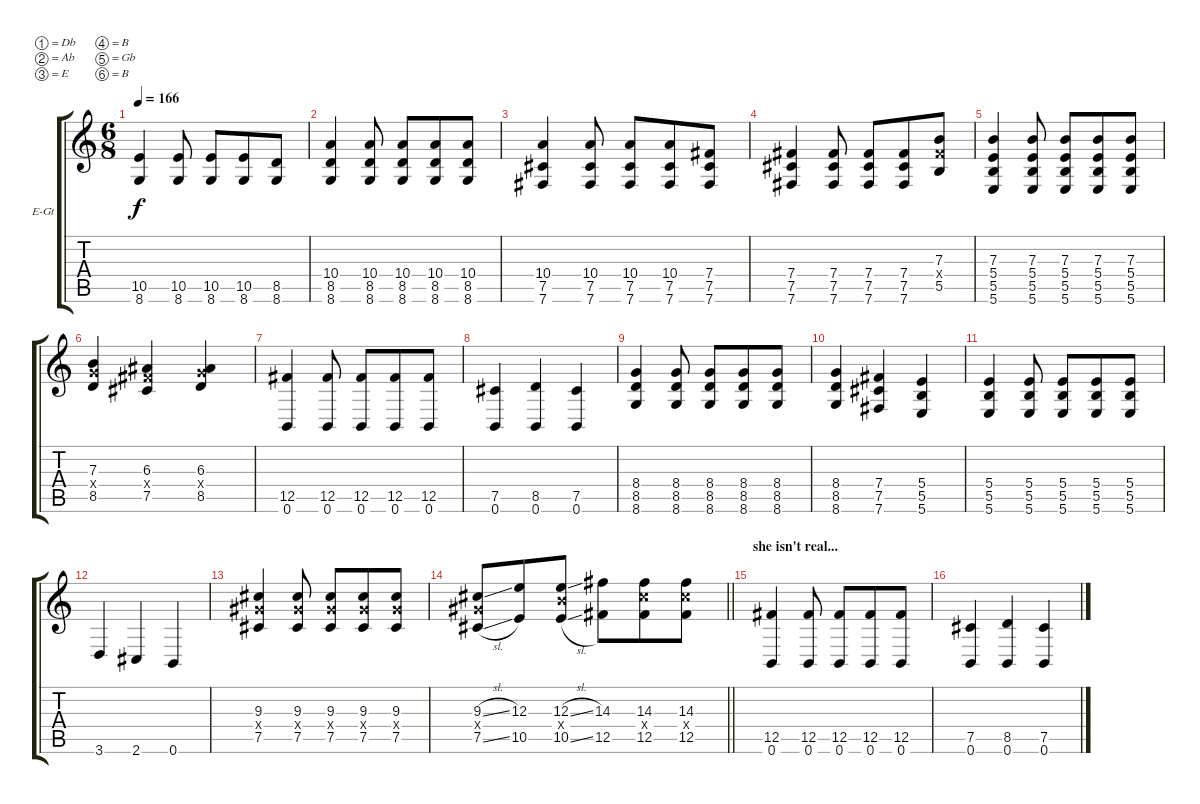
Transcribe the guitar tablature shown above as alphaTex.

\bracketExtendMode groupsimilarinstruments
\firstSystemTrackNameOrientation horizontal
\otherSystemsTrackNameOrientation horizontal
\track ("Left guitar" "E-Gt") {instrument overdrivenguitar}
\staff {score tabs}
\tuning (Db4 Ab3 E3 B2 Gb2 B1)
\ts (6 8)
\tempo 166
\clef g2
\ks c
(10.5 8.6).4{dy f} (10.5 8.6).8 (10.5 8.6).8 (10.5 8.6).8 (8.5 8.6).8 |
(10.4 8.5 8.6).4 (10.4 8.5 8.6).8 (10.4 8.5 8.6).8 (10.4 8.5 8.6).8 (10.4 8.5 8.6).8 |
(10.4 7.5 7.6).4 (10.4 7.5 7.6).8 (10.4 7.5 7.6).8 (10.4 7.5 7.6).8 (7.4 7.5 7.6).8 |
(7.4 7.5 7.6).4 (7.4 7.5 7.6).8 (7.4 7.5 7.6).8 (7.4 7.5 7.6).8 (7.3 7.4{x} 5.5).8 |
(7.3 5.4 5.5 5.6).4 (7.3 5.4 5.5 5.6).8 (7.3 5.4 5.5 5.6).8 (7.3 5.4 5.5 5.6).8 (7.3 5.4 5.5 5.6).8 |
(7.3 8.4{x} 8.5).4 (6.3 7.4{x} 7.5).4 (6.3 8.4{x} 8.5).4 |
(12.5 0.6).4 (12.5 0.6).8 (12.5 0.6).8 (12.5 0.6).8 (12.5 0.6).8 |
(7.5 0.6).4 (8.5 0.6).4 (7.5 0.6).4 |
(8.5 8.6 8.4).4 (8.5 8.6 8.4).8 (8.5 8.6 8.4).8 (8.5 8.6 8.4).8 (8.5 8.6 8.4).8 |
(8.5 8.6 8.4).4 (7.5 7.6 7.4).4 (5.5 5.6 5.4).4 |
(5.5 5.6 5.4).4 (5.5 5.6 5.4).8 (5.5 5.6 5.4).8 (5.5 5.6 5.4).8 (5.5 5.6 5.4).8 |
3.6.4 2.6.4 0.6.4 |
(9.3 9.4{x} 7.5).4 (9.3 9.4{x} 7.5).8 (9.3 9.4{x} 7.5).8 (9.3 9.4{x} 7.5).8 (9.3 9.4{x} 7.5).8 |
\barLineRight lightlight
(9.3{sl} 9.4{x} 7.5{sl}).8 (12.3 10.5).8 (12.3{sl} 12.4{x} 10.5{sl}).8 (14.3 12.5).8 (14.3 14.4{x} 12.5).8 (14.3 14.4{x} 12.5).8 |
\section ("" "she isn't real...")
(12.5 0.6).4 (12.5 0.6).8 (12.5 0.6).8 (12.5 0.6).8 (12.5 0.6).8 |
(7.5 0.6).4 (8.5 0.6).4 (7.5 0.6).4
